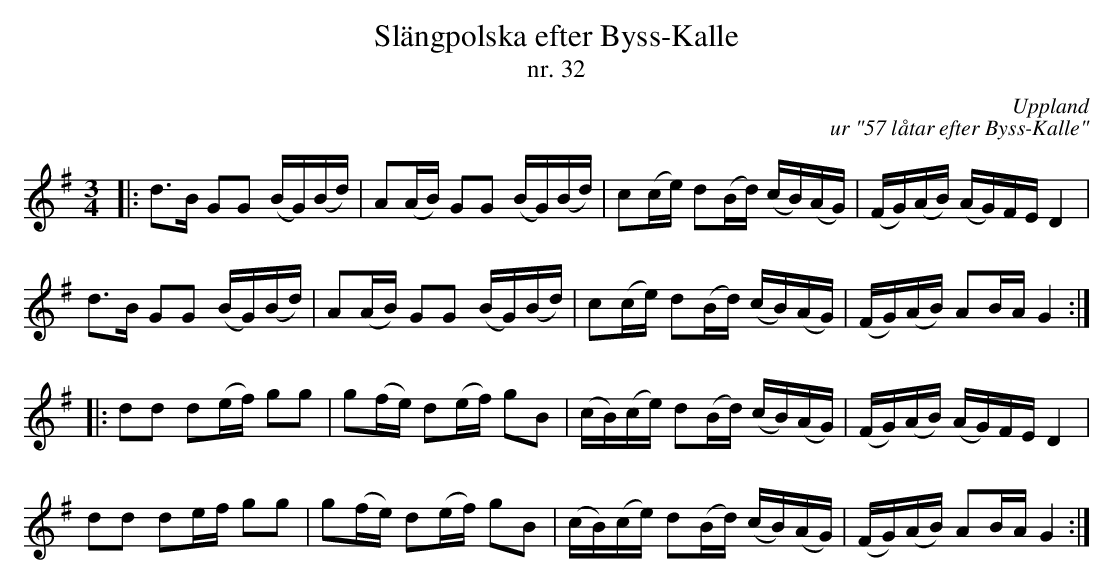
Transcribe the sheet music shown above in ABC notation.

X:1
T: Slängpolska efter Byss-Kalle
T: nr. 32
C: Uppland
C: ur "57 låtar efter Byss-Kalle"
M: 3/4
L: 1/16
K: G
|: d2>B2 G2G2 (BG)(Bd) | A2(AB) G2G2 (BG)(Bd) | c2(ce) d2(Bd) (cB)(AG) | (FG)(AB) (AG)FE D4 |
d2>B2 G2G2 (BG)(Bd) | A2(AB) G2G2 (BG)(Bd) | c2(ce) d2(Bd) (cB)(AG) | (FG)(AB) A2BA G4 :|
|: d2d2 d2(ef) g2g2 | g2(fe) d2(ef) g2B2 | (cB)(ce) d2(Bd) (cB)(AG) | (FG)(AB) (AG)FE D4 |
d2d2 d2ef g2g2 | g2(fe) d2(ef) g2B2 | (cB)(ce) d2(Bd) (cB)(AG) | (FG)(AB) A2BA G4 :|
